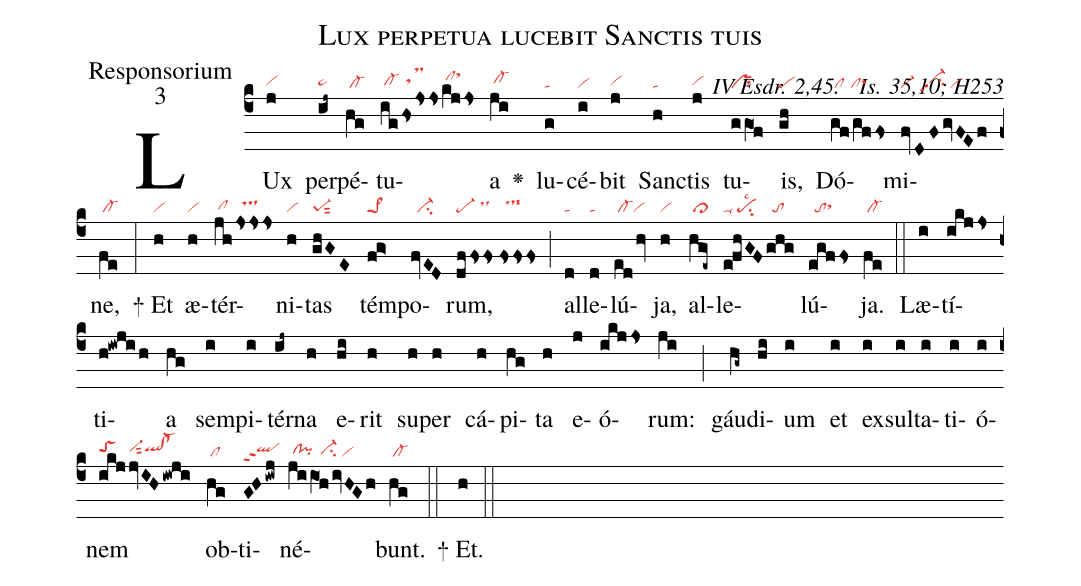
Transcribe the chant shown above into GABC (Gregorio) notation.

name:Lux perpetua lucebit Sanctis tuis;
office-part:Responsorium;
mode:3;
commentary:ꝶ IV Esdr. 2,45. ꝟ Is. 35,10; H253;;
nabc-lines:1;
%%
(c4)LUx(j|vihg) per(ij~|pe~hg)pé(hg|/cl-)tu(ighsjss|/cl-hg//tsMhh|kjjs|/clhisthk)a(ji|/cl-hh) <v>\greheightstar</v>()
lu(g|ta)cé(i|vi)bit(j|vihg) San(h|ta)ctis(j|vihg) tu(ggO1f|pr)is,(gh|pe)
Dó(gf/gffs|/cl//clsthh)mi(fvDFgvFEf|vi-//vi-hhpp2su2/vi)ne,(fe|/cl-) (:)

+
Et(h|vi) æ(h|vi)tér(jh|/clhg|jsss|//tshi)ni(h|vi)tas(ghGE|pe-1sut2)
tém(fg>|pe>1)po(fvED|//ci-)rum,(dffss|pe-/dshi|//fsss|//ts-hi) (;)
al(d|ta)le(d|ta)lú(edhv|/cl-vi)ja,(h|vi) al(hge~|/cl>)le(efhGF|ta-/pesu2lsc2|ghg|//to)lú(egffs|//tosthh)ja.(fe|/cl-) (::)

Læ(i)tí(ikjjs)ti(h!iwjih)a(hg) sem(i)pi(i)tér(ij~)na(h) e(hi)rit(h) su(h)per(h) cá(h)pi(hg)ta(h) e(j)ó(ikjjs)rum:(ji) (;)
gáu(hg~)di(hi)um(i) et(i) ex(i)sul(i)ta(i)ti(i)ó(i)nem(ikj|toShh|jvIHiwji|vi-hhsut2qlhh!cl-hh) ob(hg|/cl)ti(GHiwj|qlhhppt2)né(jiiO1hivHGh|/clhg!pihg//ci-hg/vi)bunt.(hg|/cl-) (::)

+
Et.(h) (::)
